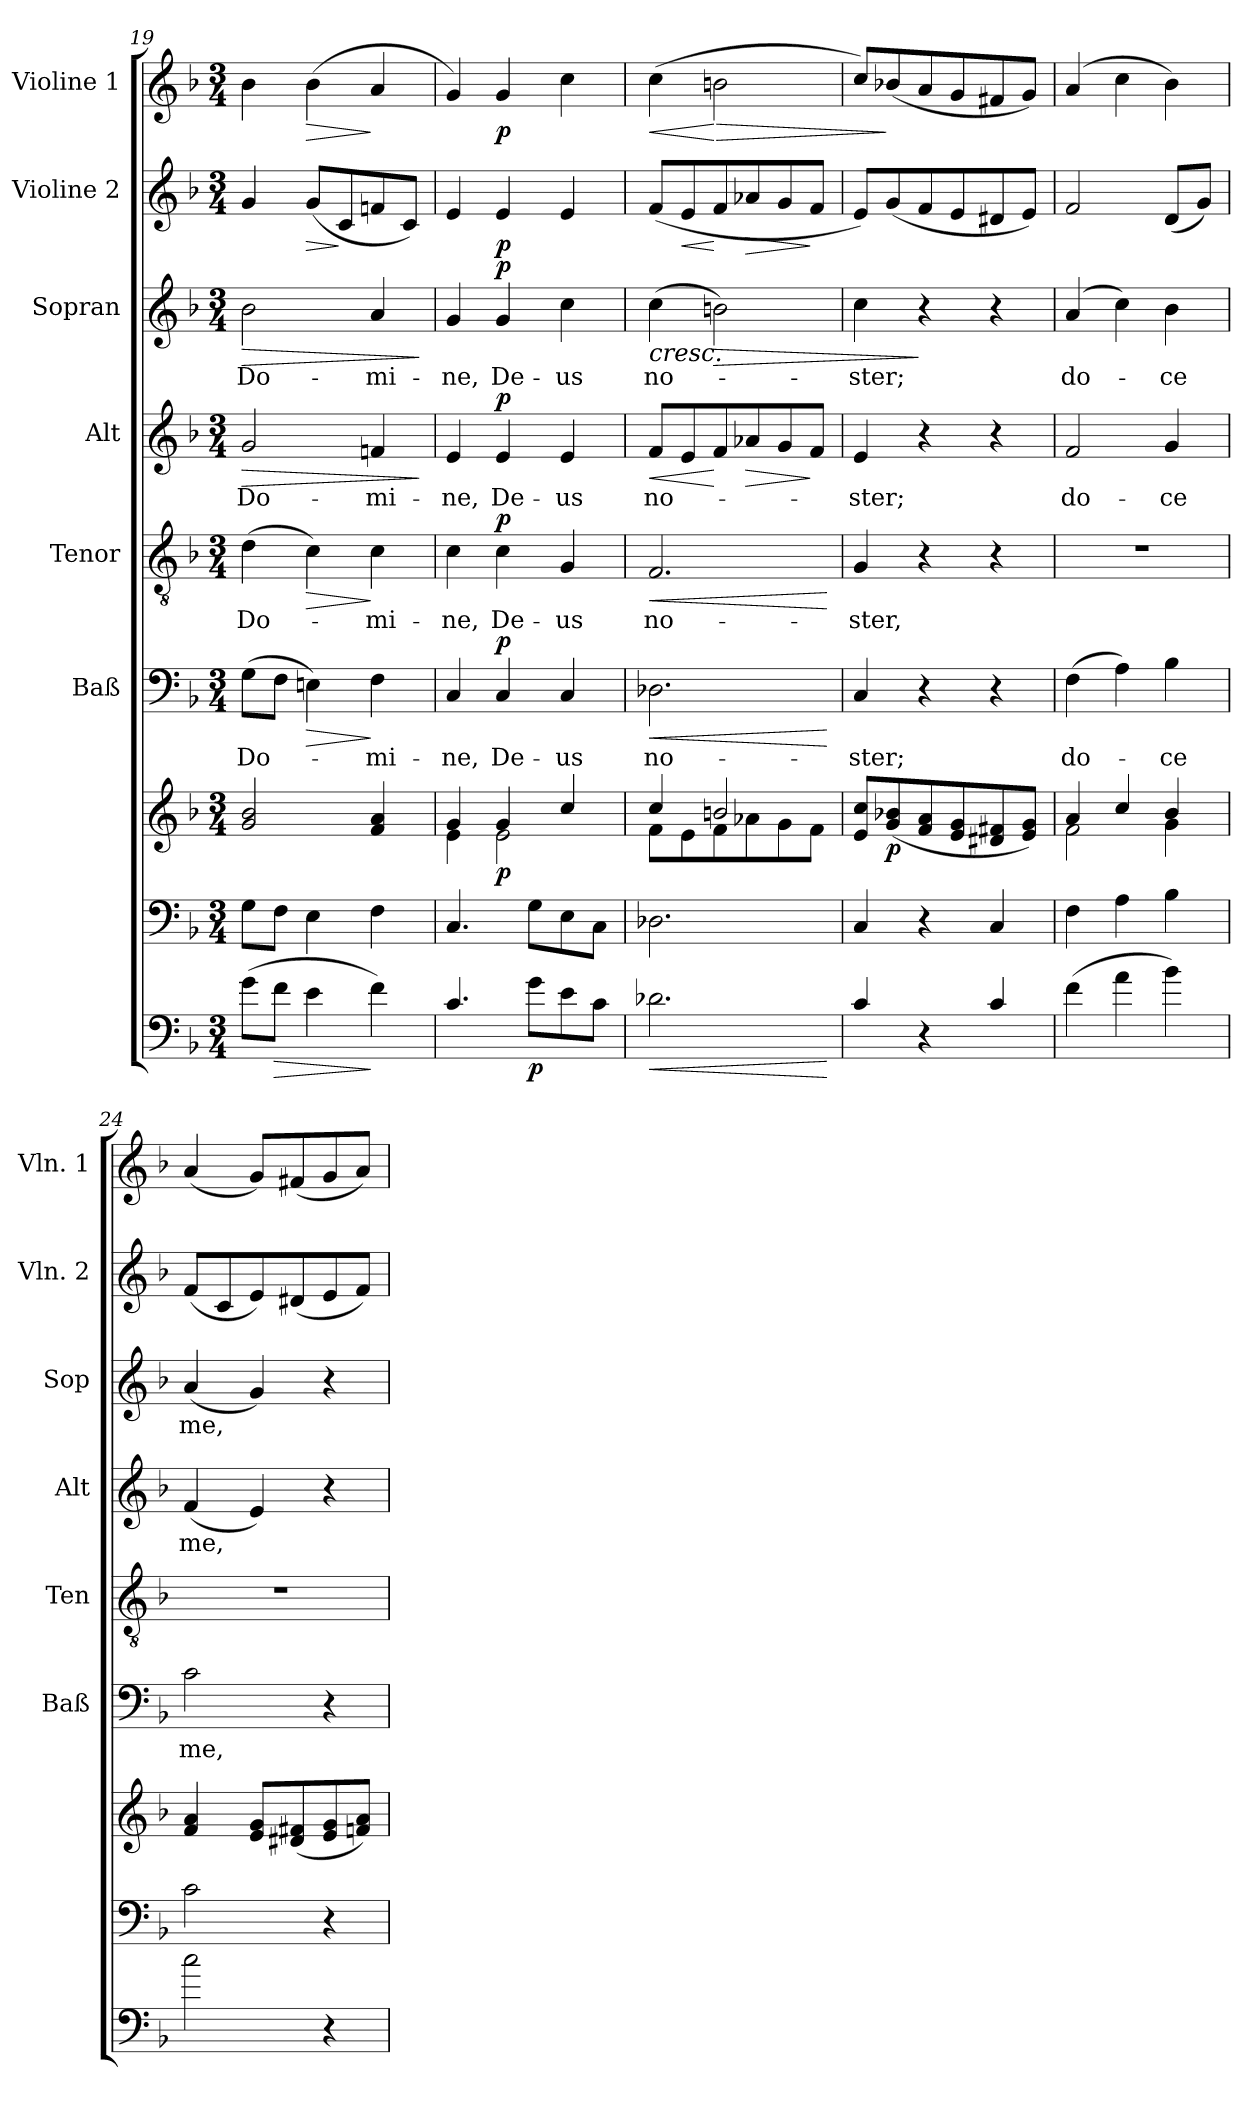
**kern	**dynam	**kern	**kern	**dynam	**kern	**text	**dynam	**kern	**text	**dynam	**kern	**text	**dynam	**kern	**text	**dynam	**kern	**dynam	**kern	**dynam
*part8	*part8	*part7	*part7	*part7	*part6	*part6	*part6	*part5	*part5	*part5	*part4	*part4	*part4	*part3	*part3	*part3	*part2	*part2	*part1	*part1
*staff9	*staff9	*staff8	*staff7	*staff7/8	*staff6	*staff6	*staff6	*staff5	*staff5	*staff5	*staff4	*staff4	*staff4	*staff3	*staff3	*staff3	*staff2	*staff2	*staff1	*staff1
*	*	*	*	*	*I"Baß	*	*	*I"Tenor	*	*	*I"Alt	*	*	*I"Sopran	*	*	*I"Violine 2	*	*I"Violine 1	*
*	*	*	*	*	*I'Baß	*	*	*I'Ten	*	*	*I'Alt	*	*	*I'Sop	*	*	*I'Vln. 2	*	*I'Vln. 1	*
*clefF4	*	*clefF4	*clefG2	*	*clefF4	*	*	*clefGv2	*	*	*clefG2	*	*	*clefG2	*	*	*clefG2	*	*clefG2	*
*ITrd7c12	*	*	*	*	*	*	*	*	*	*	*	*	*	*	*	*	*	*	*	*
*k[b-]	*	*k[b-]	*k[b-]	*	*k[b-]	*	*	*k[b-]	*	*	*k[b-]	*	*	*k[b-]	*	*	*k[b-]	*	*k[b-]	*
*F:	*	*F:	*F:	*	*F:	*	*	*F:	*	*	*F:	*	*	*F:	*	*	*F:	*	*F:	*
*M3/4	*	*M3/4	*M3/4	*	*M3/4	*	*	*M3/4	*	*	*M3/4	*	*	*M3/4	*	*	*M3/4	*	*M3/4	*
=19	=19	=19	=19	=19	=19	=19	=19	=19	=19	=19	=19	=19	=19	=19	=19	=19	=19	=19	=19	=19
!	!	!	!	!	!	!LO:LY:b	!	!	!LO:LY:b	!	!	!LO:LY:b	!LO:HP:b	!	!LO:LY:b	!LO:HP:b	!	!	!	!
(>8G\L	.	8G\L	2g/ 2b-/	.	(>8G\L	Do-	.	(>4d\	Do-	.	2g/	Do-	>	2b-\	Do-	>	4g/	.	4b-\	.
!	!LO:HP:b	!	!	!	!	!	!	!	!	!	!	!	!	!	!	!	!	!	!	!
8F\J	>	8F\J	.	.	8F\J	.	.	.	.	.	.	.	.	.	.	.	.	.	.	.
!	!	!	!	!	!	!	!LO:HP:b	!	!	!LO:HP:b	!	!	!	!	!	!	!	!LO:HP:b	!	!LO:HP:b
4E\	.	4E\	.	.	4En\)	.	>	4c\)	.	>	.	.	.	.	.	.	(<8g/L	>	(<4b-\	>
.	.	.	.	.	.	.	.	.	.	.	.	.	.	.	.	.	8c/	]	.	.
!	!	!	!	!	!	!LO:LY:b	!	!	!LO:LY:b	!	!	!LO:LY:b	!	!	!LO:LY:b	!	!	!	!	!
4F\)	]	4F\	4f/ 4a/	.	4F\	-mi-	]	4c\	-mi-	]	4fn/	-mi-	.	4a/	-mi-	.	8fn/	.	4a/	]
.	.	.	.	.	.	.	.	.	.	.	.	.	.	.	.	.	8c/J)	.	.	.
.	.	.	.	.	.	.	.	.	.	.	.	.	]	.	.	]	.	.	.	.
!!LO:PB:g=z
=20	=20	=20	=20	=20	=20	=20	=20	=20	=20	=20	=20	=20	=20	=20	=20	=20	=20	=20	=20	=20
*	*	*	*^	*	*	*	*	*	*	*	*	*	*	*	*	*	*	*	*	*
!	!	!	!	!	!	!	!LO:LY:b	!	!	!LO:LY:b	!	!	!LO:LY:b	!	!	!LO:LY:b	!	!	!	!	!
4.C/	.	4.C/	4g/	4e\	.	4C/	-ne,	.	4c\	-ne,	.	4e/	-ne,	.	4g/	-ne,	.	4e/	.	4g/)	.
!	!	!	!	!	!LO:DY:b	!	!LO:LY:b	!LO:DY:a	!	!LO:LY:b	!LO:DY:a	!	!LO:LY:b	!LO:DY:a	!	!LO:LY:b	!LO:DY:a	!	!LO:DY:b	!	!LO:DY:b
.	.	.	4g/	2e\	p	4C/	De-	p	4c\	De-	p	4e/	De-	p	4g/	De-	p	4e/	p	4g/	p
!	!LO:DY:b	!	!	!	!	!	!	!	!	!	!	!	!	!	!	!	!	!	!	!	!
8G\L	p	8G\L	.	.	.	.	.	.	.	.	.	.	.	.	.	.	.	.	.	.	.
!	!	!	!	!	!	!	!LO:LY:b	!	!	!LO:LY:b	!	!	!LO:LY:b	!	!	!LO:LY:b	!	!	!	!	!
8E\	.	8E\	4cc/	.	.	4C/	-us	.	4G/	-us	.	4e/	-us	.	4cc\	-us	.	4e/	.	4cc\	.
8C\J	.	8C\J	.	.	.	.	.	.	.	.	.	.	.	.	.	.	.	.	.	.	.
=21	=21	=21	=21	=21	=21	=21	=21	=21	=21	=21	=21	=21	=21	=21	=21	=21	=21	=21	=21	=21	=21
!	!LO:HP:b	!	!	!	!	!	!	!	!	!	!	!	!	!	!	!	!	!	!	!	!
!	!LO:HP:n=1:b	!	!	!	!	!	!LO:LY:b	!LO:HP:b	!	!	!	!	!	!	!	!	!	!	!	!	!
!	!	!	!	!	!	!	!	!LO:HP:n=1:b	!	!LO:LY:b	!LO:HP:b	!	!	!	!	!	!	!	!	!	!
!	!	!	!	!	!	!	!	!	!	!	!LO:HP:n=1:b	!	!LO:LY:b	!LO:HP:b	!	!LO:LY:b	!LO:HP:b	!	!	!	!LO:HP:b
2.D-X\	< >	2.D-X\	4cc/	8f\L	.	2.D-X\	no-	< >	2.F/	no-	< >	8f/L	no-	<	(>4cc\	no-	<	(<8f/L	.	(>4cc\	<
!	!	!	!	!	!	!	!	!	!	!	!	!	!	!	!	!	!	!	!LO:HP:b	!	!
.	.	.	.	8e\	.	.	.	.	.	.	.	8e/	.	.	.	.	.	8e/	<	.	.
!	!	!	!	!	!	!	!	!	!	!	!	!	!	!	!	!	!LO:HP:b	!	!	!	!LO:HP:n=1:b
.	.	.	2bn/	8f\	.	.	.	.	.	.	.	8f/	.	[	2bn\)	.	>	8f/	[	2bn\	[ >
!	!	!	!	!	!	!	!	!	!	!	!	!	!	!LO:HP:b	!	!	!	!	!LO:HP:b	!	!
.	.	.	.	8a-X\	.	.	.	.	.	.	.	8a-X/	.	>	.	.	.	8a-X/	>	.	.
.	.	.	.	8g\	.	.	.	.	.	.	.	8g/	.	.	.	.	.	8g/	.	.	.
.	.	.	.	8f\J	.	.	.	.	.	.	.	8f/J	.	]	.	.	.	8f/J	]	.	.
*	*	*	*v	*v	*	*	*	*	*	*	*	*	*	*	*	*	*	*	*	*	*
.	[	.	.	.	.	.	[	.	.	[	.	.	.	.	.	[	.	.	.	.
=22	=22	=22	=22	=22	=22	=22	=22	=22	=22	=22	=22	=22	=22	=22	=22	=22	=22	=22	=22	=22
!	!	!	!	!	!	!LO:LY:b	!	!	!LO:LY:b	!	!	!LO:LY:b	!	!	!LO:LY:b	!	!	!	!	!
4C/	.	4C/	8e/ 8cc/L	.	4C/	-ster;	.	4G/	-ster,	.	4e/	-ster;	.	4cc\	-ster;	.	8e/L)	.	8cc/L)	.
!	!	!	!	!LO:DY:b	!	!	!	!	!	!	!	!	!	!	!	!	!	!	!	!
.	.	.	(<8g/ 8b-X/	p	.	.	.	.	.	.	.	.	.	.	.	.	(<8g/	.	(<8b-X/	]
4r	]	4r	8f/ 8a/	.	4r	.	]	4r	.	]	4r	.	.	4r	.	]	8f/	.	8a/	.
.	.	.	8e/ 8g/	.	.	.	.	.	.	.	.	.	.	.	.	.	8e/	.	8g/	.
4C/	.	4C/	8d#X/ 8f#X/	.	4r	.	.	4r	.	.	4r	.	.	4r	.	.	8d#X/	.	8f#X/	.
.	.	.	8e/ 8g/J)	.	.	.	.	.	.	.	.	.	.	.	.	.	8e/J)	.	8g/J)	.
=23	=23	=23	=23	=23	=23	=23	=23	=23	=23	=23	=23	=23	=23	=23	=23	=23	=23	=23	=23	=23
*	*	*	*^	*	*	*	*	*	*	*	*	*	*	*	*	*	*	*	*	*
!	!	!	!	!	!	!	!LO:LY:b	!	!	!	!	!	!LO:LY:b	!	!	!LO:LY:b	!	!	!	!	!
(>4F\	.	4F\	4a/	2f\	.	(>4F\	do-	.	2.r	.	.	2f/	do-	.	(4a/	do-	.	2f/	.	(4a/	.
4A\	.	4A\	4cc/	.	.	4A\)	.	.	.	.	.	.	.	.	4cc\)	.	.	.	.	4cc\	.
!	!	!	!	!	!	!	!LO:LY:b	!	!	!	!	!	!LO:LY:b	!	!	!LO:LY:b	!	!	!	!	!
4B-\)	.	4B-\	4b-/	4g\	.	4B-\	-ce	.	.	.	.	4g/	-ce	.	4b-\	-ce	.	(<8d/L	.	4b-\)	.
.	.	.	.	.	.	.	.	.	.	.	.	.	.	.	.	.	.	8g/J)	.	.	.
*	*	*	*v	*v	*	*	*	*	*	*	*	*	*	*	*	*	*	*	*	*	*
=24	=24	=24	=24	=24	=24	=24	=24	=24	=24	=24	=24	=24	=24	=24	=24	=24	=24	=24	=24	=24
!	!	!	!	!	!	!LO:LY:b	!	!	!	!	!	!LO:LY:b	!	!	!LO:LY:b	!	!	!	!	!
2c\	.	2c\	4f/ 4a/	.	2c\	me,	.	2.r	.	.	(<4f/	me,	.	(<4a/	me,	.	(<8f/L	.	(<4a/	.
.	.	.	.	.	.	.	.	.	.	.	.	.	.	.	.	.	8c/	.	.	.
.	.	.	8e/ 8g/L	.	.	.	.	.	.	.	4e/)	.	.	4g/)	.	.	8e/)	.	8g/L)	.
.	.	.	(<8d#X/ 8f#X/	.	.	.	.	.	.	.	.	.	.	.	.	.	(<8d#X/	.	(<8f#X/	.
4r	.	4r	8e/ 8g/	.	4r	.	.	.	.	.	4r	.	.	4r	.	.	8e/	.	8g/	.
.	.	.	8fn/ 8a/J)	.	.	.	.	.	.	.	.	.	.	.	.	.	8f/J)	.	8a/J)	.
=	=	=	=	=	=	=	=	=	=	=	=	=	=	=	=	=	=	=	=	=
*-	*-	*-	*-	*-	*-	*-	*-	*-	*-	*-	*-	*-	*-	*-	*-	*-	*-	*-	*-	*-
